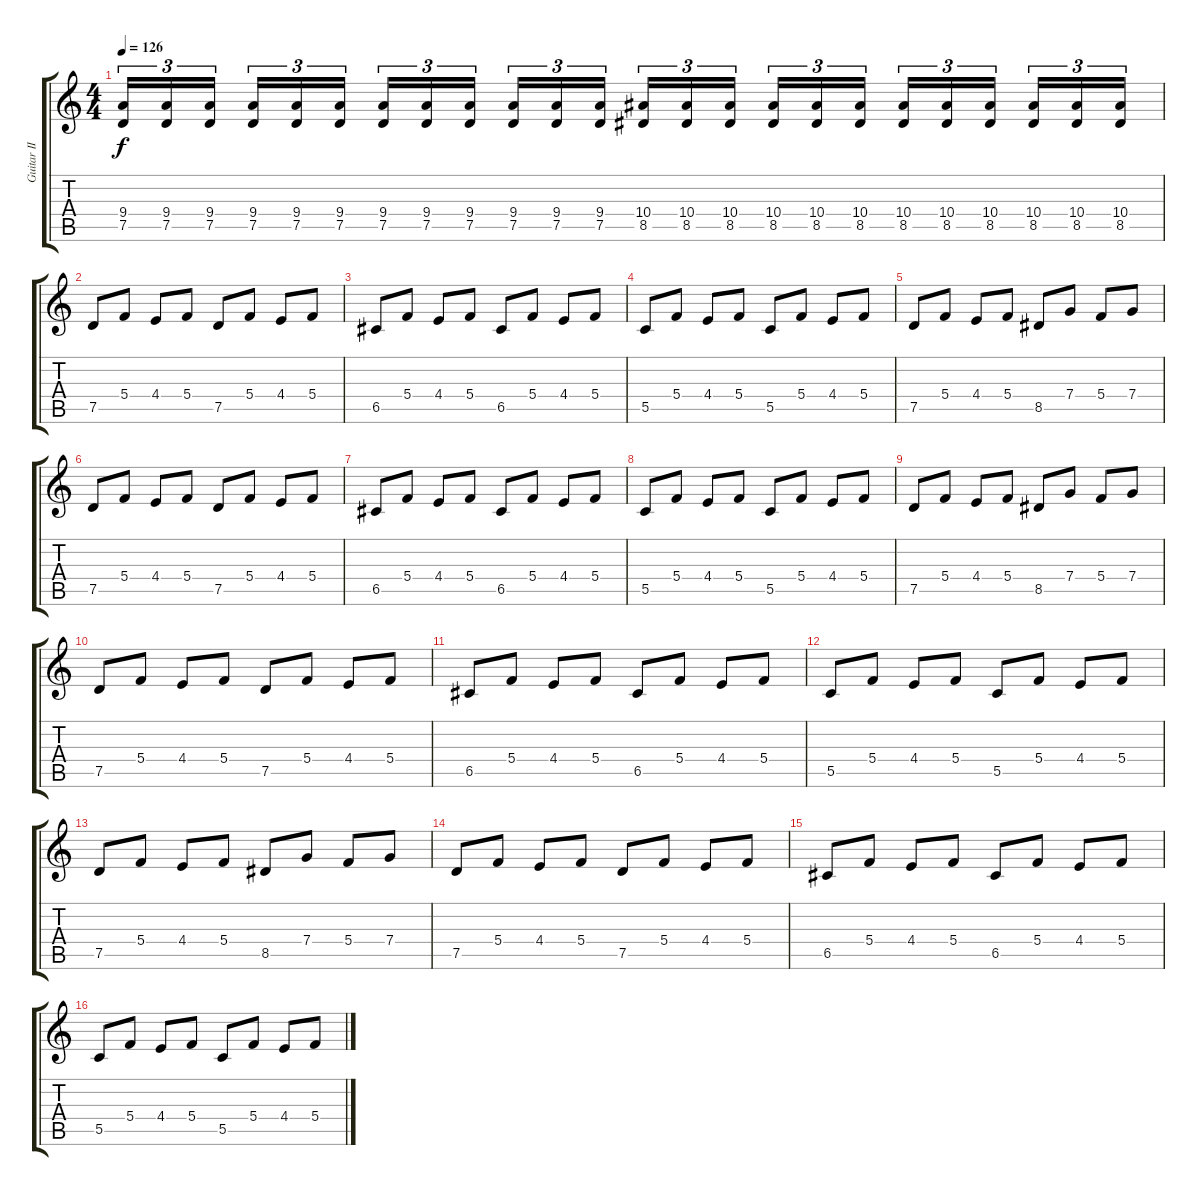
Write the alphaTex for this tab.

\track ("Guitar II" "Guitar II") {instrument distortionguitar}
\staff {score tabs}
\tuning (D4 A3 F3 C3 G2 D2) {hide}
\ts (4 4)
\tempo 126
\clef g2
\ks c
(9.4 7.5).16{tu (3 2) dy f} (9.4 7.5).16{tu (3 2)} (9.4 7.5).16{tu (3 2)} (9.4 7.5).16{tu (3 2)} (9.4 7.5).16{tu (3 2)} (9.4 7.5).16{tu (3 2)} (9.4 7.5).16{tu (3 2)} (9.4 7.5).16{tu (3 2)} (9.4 7.5).16{tu (3 2)} (9.4 7.5).16{tu (3 2)} (9.4 7.5).16{tu (3 2)} (9.4 7.5).16{tu (3 2)} (10.4 8.5).16{tu (3 2)} (10.4 8.5).16{tu (3 2)} (10.4 8.5).16{tu (3 2)} (10.4 8.5).16{tu (3 2)} (10.4 8.5).16{tu (3 2)} (10.4 8.5).16{tu (3 2)} (10.4 8.5).16{tu (3 2)} (10.4 8.5).16{tu (3 2)} (10.4 8.5).16{tu (3 2)} (10.4 8.5).16{tu (3 2)} (10.4 8.5).16{tu (3 2)} (10.4 8.5).16{tu (3 2)} |
7.5.8 5.4.8 4.4.8 5.4.8 7.5.8 5.4.8 4.4.8 5.4.8 |
6.5.8 5.4.8 4.4.8 5.4.8 6.5.8 5.4.8 4.4.8 5.4.8 |
5.5.8 5.4.8 4.4.8 5.4.8 5.5.8 5.4.8 4.4.8 5.4.8 |
7.5.8 5.4.8 4.4.8 5.4.8 8.5.8 7.4.8 5.4.8 7.4.8 |
7.5.8 5.4.8 4.4.8 5.4.8 7.5.8 5.4.8 4.4.8 5.4.8 |
6.5.8 5.4.8 4.4.8 5.4.8 6.5.8 5.4.8 4.4.8 5.4.8 |
5.5.8 5.4.8 4.4.8 5.4.8 5.5.8 5.4.8 4.4.8 5.4.8 |
7.5.8 5.4.8 4.4.8 5.4.8 8.5.8 7.4.8 5.4.8 7.4.8 |
7.5.8 5.4.8 4.4.8 5.4.8 7.5.8 5.4.8 4.4.8 5.4.8 |
6.5.8 5.4.8 4.4.8 5.4.8 6.5.8 5.4.8 4.4.8 5.4.8 |
5.5.8 5.4.8 4.4.8 5.4.8 5.5.8 5.4.8 4.4.8 5.4.8 |
7.5.8 5.4.8 4.4.8 5.4.8 8.5.8 7.4.8 5.4.8 7.4.8 |
7.5.8 5.4.8 4.4.8 5.4.8 7.5.8 5.4.8 4.4.8 5.4.8 |
6.5.8 5.4.8 4.4.8 5.4.8 6.5.8 5.4.8 4.4.8 5.4.8 |
5.5.8 5.4.8 4.4.8 5.4.8 5.5.8 5.4.8 4.4.8 5.4.8
